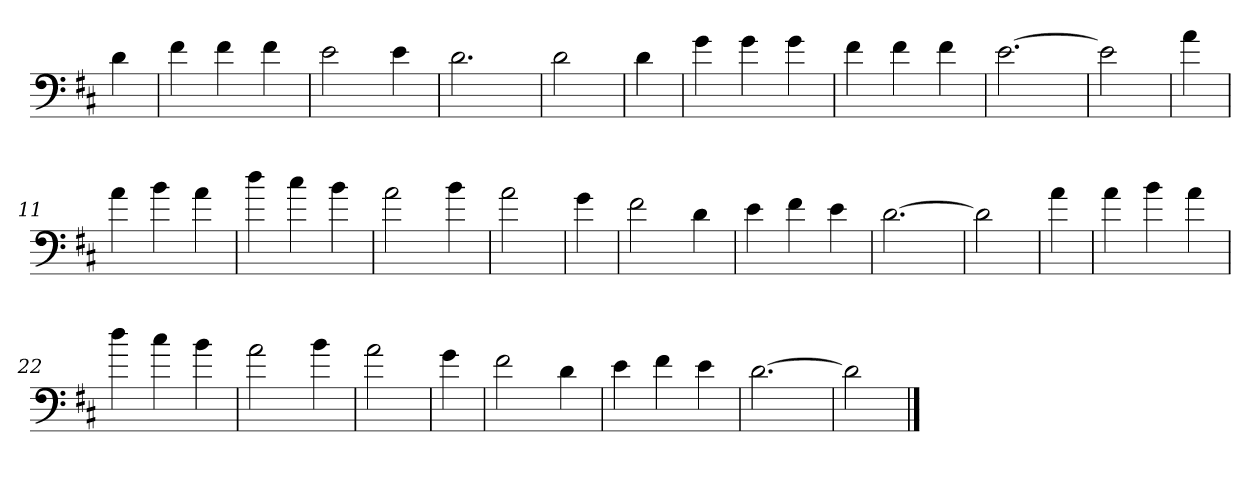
**kern
*part1
*staff1
*clefF4
*k[f#c#]
*D:
=
4d
=1
4f#
4f#
4f#
=2
2e
4e
=3
2.d
=4
2d
=5
4d
=6
4g
4g
4g
=7
4f#
4f#
4f#
=8
[2.e
=9
2e]
=10
4a
=11
4a
4b
4a
=12
4dd
4cc#
4b
=13
2a
4b
=14
2a
=15
4g
=16
2f#
4d
=17
4e
4f#
4e
=18
[2.d
=19
2d]
=20
4a
=21
4a
4b
4a
=22
4dd
4cc#
4b
=23
2a
4b
=24
2a
=25
4g
=26
2f#
4d
=27
4e
4f#
4e
=28
[2.d
=29
2d]
==
*-
